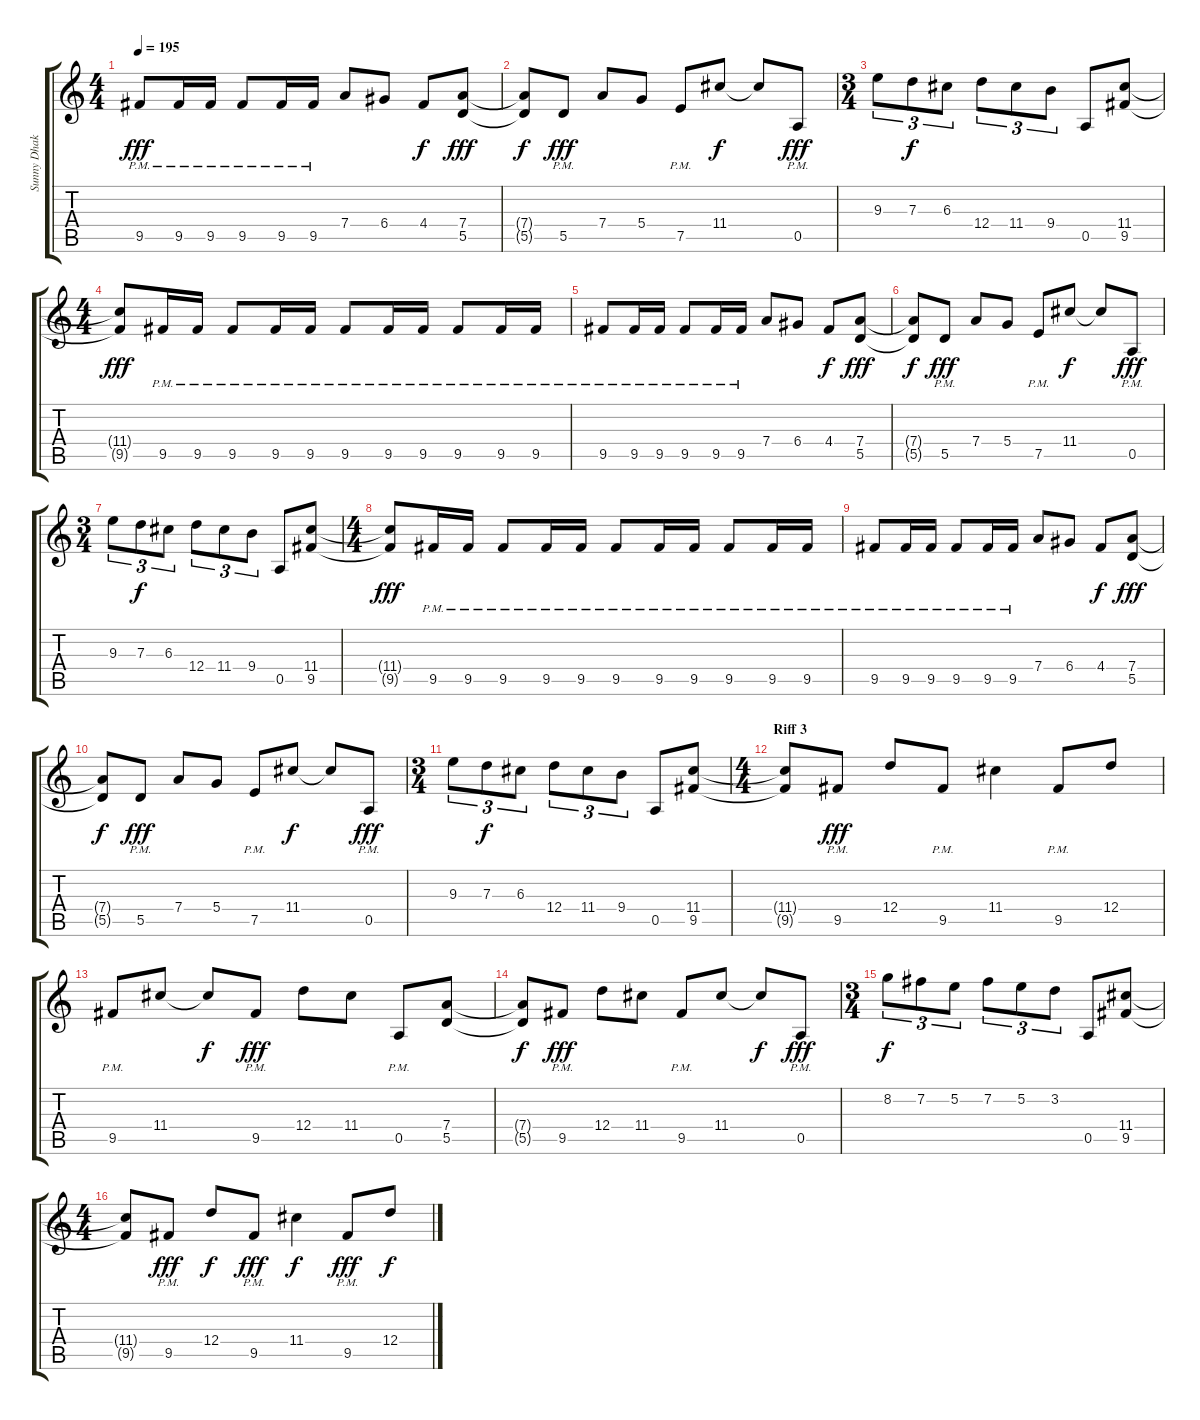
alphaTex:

\track ("Sunny Dhak" "Sunny Dhak") {instrument distortionguitar}
\staff {score tabs}
\tuning (E4 B3 G3 D3 A2 E2) {hide}
\ts (4 4)
\tempo 195
\clef g2
\ks c
9.5{pm}.8{dy fff} 9.5{pm}.16 9.5{pm}.16 9.5{pm}.8 9.5{pm}.16 9.5{pm}.16 7.4.8 6.4.8 4.4.8{dy f} (7.4 5.5).8{dy fff} |
(7.4{t} 5.5{t}).8{dy f} 5.5{pm}.8{dy fff} 7.4.8 5.4.8 7.5{pm}.8 11.4.8{dy f} 11.4{t}.8 0.5{pm}.8{dy fff} |
\ts (3 4)
9.3.8{tu (3 2)} 7.3.8{tu (3 2) dy f} 6.3.8{tu (3 2)} 12.4.8{tu (3 2)} 11.4.8{tu (3 2)} 9.4.8{tu (3 2)} 0.5.8 (11.4 9.5).8 |
\ts (4 4)
(11.4{t} 9.5{t}).8{dy fff} 9.5{pm}.16 9.5{pm}.16 9.5{pm}.8 9.5{pm}.16 9.5{pm}.16 9.5{pm}.8 9.5{pm}.16 9.5{pm}.16 9.5{pm}.8 9.5{pm}.16 9.5{pm}.16 |
9.5{pm}.8 9.5{pm}.16 9.5{pm}.16 9.5{pm}.8 9.5{pm}.16 9.5{pm}.16 7.4.8 6.4.8 4.4.8{dy f} (7.4 5.5).8{dy fff} |
(7.4{t} 5.5{t}).8{dy f} 5.5{pm}.8{dy fff} 7.4.8 5.4.8 7.5{pm}.8 11.4.8{dy f} 11.4{t}.8 0.5{pm}.8{dy fff} |
\ts (3 4)
9.3.8{tu (3 2)} 7.3.8{tu (3 2) dy f} 6.3.8{tu (3 2)} 12.4.8{tu (3 2)} 11.4.8{tu (3 2)} 9.4.8{tu (3 2)} 0.5.8 (11.4 9.5).8 |
\ts (4 4)
(11.4{t} 9.5{t}).8{dy fff} 9.5{pm}.16 9.5{pm}.16 9.5{pm}.8 9.5{pm}.16 9.5{pm}.16 9.5{pm}.8 9.5{pm}.16 9.5{pm}.16 9.5{pm}.8 9.5{pm}.16 9.5{pm}.16 |
9.5{pm}.8 9.5{pm}.16 9.5{pm}.16 9.5{pm}.8 9.5{pm}.16 9.5{pm}.16 7.4.8 6.4.8 4.4.8{dy f} (7.4 5.5).8{dy fff} |
(7.4{t} 5.5{t}).8{dy f} 5.5{pm}.8{dy fff} 7.4.8 5.4.8 7.5{pm}.8 11.4.8{dy f} 11.4{t}.8 0.5{pm}.8{dy fff} |
\ts (3 4)
9.3.8{tu (3 2)} 7.3.8{tu (3 2) dy f} 6.3.8{tu (3 2)} 12.4.8{tu (3 2)} 11.4.8{tu (3 2)} 9.4.8{tu (3 2)} 0.5.8 (11.4 9.5).8 |
\ts (4 4)
\section ("" "Riff 3")
(11.4{t} 9.5{t}).8 9.5{pm}.8{dy fff} 12.4.8 9.5{pm}.8 11.4.4 9.5{pm}.8 12.4.8 |
9.5{pm}.8 11.4.8 11.4{t}.8{dy f} 9.5{pm}.8{dy fff} 12.4.8 11.4.8 0.5{pm}.8 (7.4 5.5).8 |
(7.4{t} 5.5{t}).8{dy f} 9.5{pm}.8{dy fff} 12.4.8 11.4.8 9.5{pm}.8 11.4.8 11.4{t}.8{dy f} 0.5{pm}.8{dy fff} |
\ts (3 4)
8.2.8{tu (3 2) dy f} 7.2.8{tu (3 2)} 5.2.8{tu (3 2)} 7.2.8{tu (3 2)} 5.2.8{tu (3 2)} 3.2.8{tu (3 2)} 0.5.8 (11.4 9.5).8 |
\ts (4 4)
(11.4{t} 9.5{t}).8 9.5{pm}.8{dy fff} 12.4.8{dy f} 9.5{pm}.8{dy fff} 11.4.4{dy f} 9.5{pm}.8{dy fff} 12.4.8{dy f}
